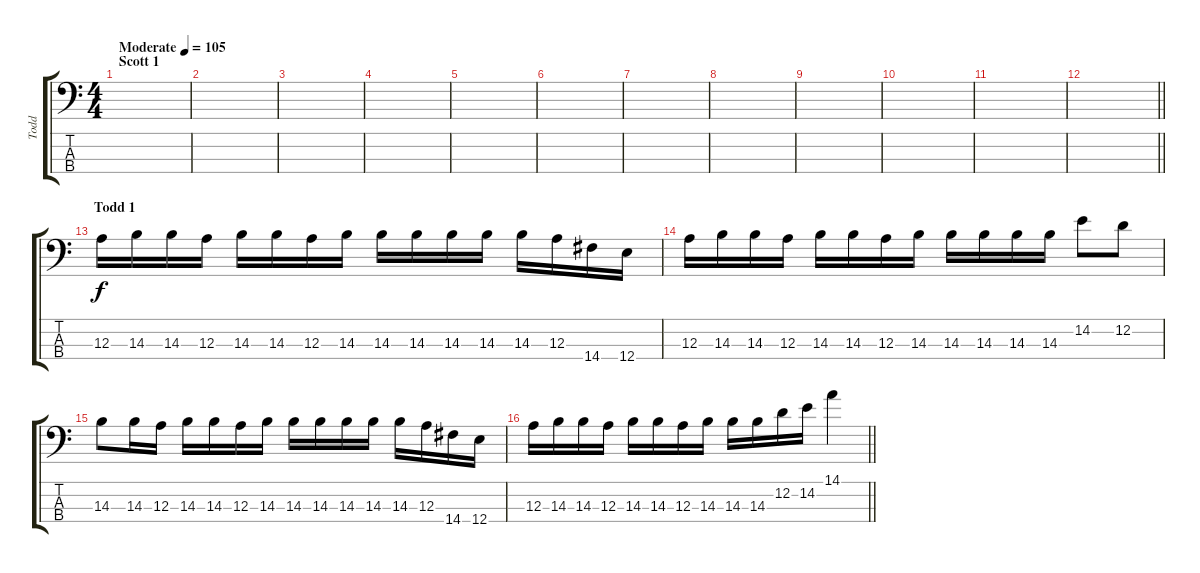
\track ("Todd" "Todd") {instrument electricbasspick}
\staff {score tabs}
\tuning (G2 D2 A1 E1) {hide}
\ts (4 4)
\section ("" "Scott 1")
\tempo (105 "Moderate")
\clef f4
\ks c
|
|
|
|
|
|
|
|
|
|
|
\barLineRight lightlight
|
\section ("" "Todd 1")
12.3.16 14.3.16 14.3.16 12.3.16 14.3.16 14.3.16 12.3.16 14.3.16 14.3.16 14.3.16 14.3.16 14.3.16 14.3.16 12.3.16 14.4.16 12.4.16 |
12.3.16 14.3.16 14.3.16 12.3.16 14.3.16 14.3.16 12.3.16 14.3.16 14.3.16 14.3.16 14.3.16 14.3.16 14.2.8 12.2.8 |
14.3.8 14.3.16 12.3.16 14.3.16 14.3.16 12.3.16 14.3.16 14.3.16 14.3.16 14.3.16 14.3.16 14.3.16 12.3.16 14.4.16 12.4.16 |
\barLineRight lightlight
12.3.16 14.3.16 14.3.16 12.3.16 14.3.16 14.3.16 12.3.16 14.3.16 14.3.16 14.3.16 12.2.16 14.2.16 14.1.4
